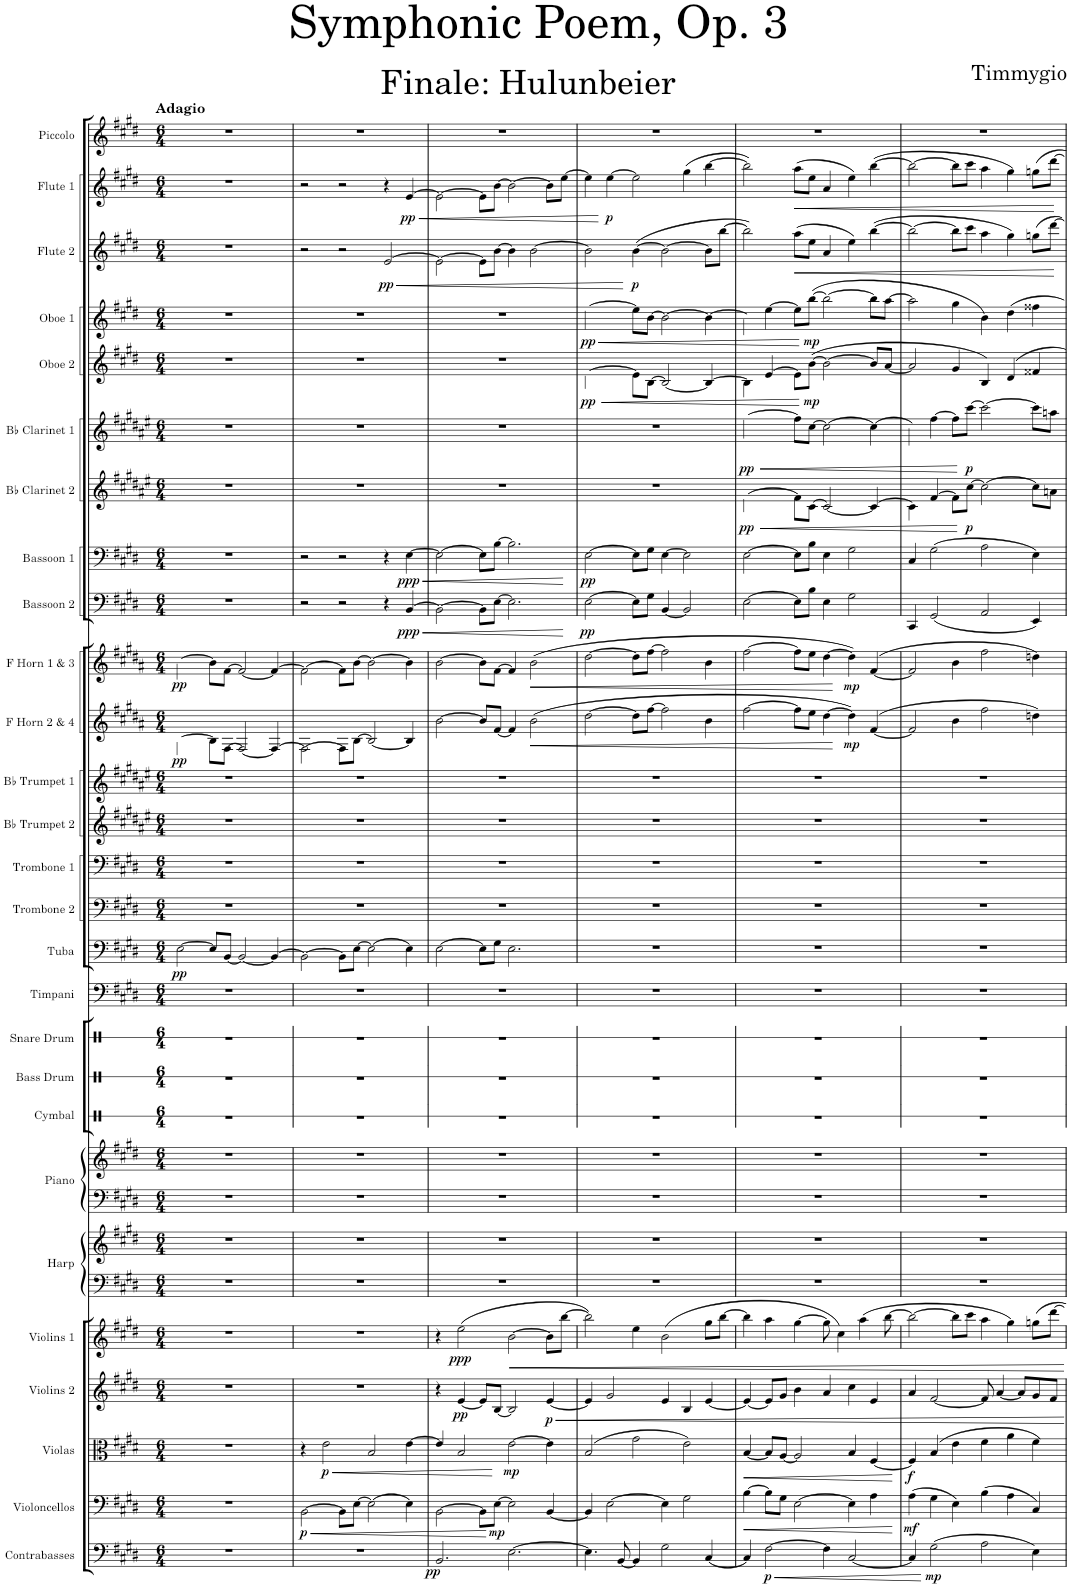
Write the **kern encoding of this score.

**kern	**dynam	**kern	**dynam	**kern	**dynam	**kern	**dynam	**kern	**dynam	**kern	**kern	**kern	**kern	**kern	**kern	**kern	**kern	**kern	**dynam	**kern	**kern	**kern	**kern	**kern	**dynam	**kern	**dynam	**kern	**dynam	**kern	**dynam	**kern	**dynam	**kern	**dynam	**kern	**dynam	**kern	**dynam	**kern	**dynam	**kern	**dynam	**kern
*part27	*part27	*part26	*part26	*part25	*part25	*part24	*part24	*part23	*part23	*part22	*part22	*part21	*part21	*part20	*part19	*part18	*part17	*part16	*part16	*part15	*part14	*part13	*part12	*part11	*part11	*part10	*part10	*part9	*part9	*part8	*part8	*part7	*part7	*part6	*part6	*part5	*part5	*part4	*part4	*part3	*part3	*part2	*part2	*part1
*staff29	*staff29	*staff28	*staff28	*staff27	*staff27	*staff26	*staff26	*staff25	*staff25	*staff24	*staff23	*staff22	*staff21	*staff20	*staff19	*staff18	*staff17	*staff16	*staff16	*staff15	*staff14	*staff13	*staff12	*staff11	*staff11	*staff10	*staff10	*staff9	*staff9	*staff8	*staff8	*staff7	*staff7	*staff6	*staff6	*staff5	*staff5	*staff4	*staff4	*staff3	*staff3	*staff2	*staff2	*staff1
*I"Contrabasses	*	*I"Violoncellos	*	*I"Violas	*	*I"Violins 2	*	*I"Violins 1	*	*I"Harp	*	*I"Piano	*	*I"Cymbal	*I"Bass Drum	*I"Snare Drum	*I"Timpani	*I"Tuba	*	*I"Trombone 2	*I"Trombone 1	*I"Bb Trumpet 2	*I"Bb Trumpet 1	*I"F Horn 2 &amp; 4	*	*I"F Horn 1 &amp; 3	*	*I"Bassoon 2	*	*I"Bassoon 1	*	*I"Bb Clarinet 2	*	*I"Bb Clarinet 1	*	*I"Oboe 2	*	*I"Oboe 1	*	*I"Flute 2	*	*I"Flute 1	*	*I"Piccolo
*I'Cbs.	*	*I'Vcs.	*	*I'Vlas.	*	*I'Vlns. 2	*	*I'Vlns. 1	*	*I'Hrp.	*	*I'Pno.	*	*I'Cym.	*I'B. Dr.	*I'Sn Dr	*I'Timp.	*I'Tba.	*	*I'Tbn. 2	*I'Tbn. 1	*I'Bb Tpt. 2	*I'Bb Tpt. 1	*I'F Hn. 2 4	*	*I'F Hn. 1 3	*	*I'Bsn. 2	*	*I'Bsn. 1	*	*I'Bb Cl. 2	*	*I'Bb Cl. 1	*	*I'Ob. 2	*	*I'Ob. 1	*	*I'Fl. 2	*	*I'Fl. 1	*	*I'Picc.
*	*	*	*	*	*	*	*	*	*	*	*	*	*	*stria1	*stria1	*stria1	*	*	*	*	*	*	*	*	*	*	*	*	*	*	*	*	*	*	*	*	*	*	*	*	*	*	*	*
*clefF4	*	*clefF4	*	*clefC3	*	*clefG2	*	*clefG2	*	*clefF4	*clefG2	*clefF4	*clefG2	*clefX	*clefX	*clefX	*clefF4	*clefF4	*	*clefF4	*clefF4	*clefG2	*clefG2	*clefG2	*	*clefG2	*	*clefF4	*	*clefF4	*	*clefG2	*	*clefG2	*	*clefG2	*	*clefG2	*	*clefG2	*	*clefG2	*	*clefG2
*Trd7c12	*	*	*	*	*	*	*	*	*	*	*	*	*	*	*	*	*	*	*	*	*	*Trd1c2	*Trd1c2	*Trd4c7	*	*Trd4c7	*	*	*	*	*	*Trd1c2	*	*Trd1c2	*	*	*	*	*	*	*	*	*	*Trd-7c-12
*k[f#c#g#d#]	*	*k[f#c#g#d#]	*	*k[f#c#g#d#]	*	*k[f#c#g#d#]	*	*k[f#c#g#d#]	*	*k[f#c#g#d#]	*k[f#c#g#d#]	*k[f#c#g#d#]	*k[f#c#g#d#]	*k[]	*k[]	*k[]	*k[f#c#g#d#]	*k[f#c#g#d#]	*	*k[f#c#g#d#]	*k[f#c#g#d#]	*k[f#c#g#d#a#e#]	*k[f#c#g#d#a#e#]	*k[f#c#g#d#a#]	*	*k[f#c#g#d#a#]	*	*k[f#c#g#d#]	*	*k[f#c#g#d#]	*	*k[f#c#g#d#a#e#]	*	*k[f#c#g#d#a#e#]	*	*k[f#c#g#d#]	*	*k[f#c#g#d#]	*	*k[f#c#g#d#]	*	*k[f#c#g#d#]	*	*k[f#c#g#d#]
*M6/4	*	*M6/4	*	*M6/4	*	*M6/4	*	*M6/4	*	*M6/4	*M6/4	*M6/4	*M6/4	*M6/4	*M6/4	*M6/4	*M6/4	*M6/4	*	*M6/4	*M6/4	*M6/4	*M6/4	*M6/4	*	*M6/4	*	*M6/4	*	*M6/4	*	*M6/4	*	*M6/4	*	*M6/4	*	*M6/4	*	*M6/4	*	*M6/4	*	*M6/4
=1	=1	=1	=1	=1	=1	=1	=1	=1	=1	=1	=1	=1	=1	=1	=1	=1	=1	=1	=1	=1	=1	=1	=1	=1	=1	=1	=1	=1	=1	=1	=1	=1	=1	=1	=1	=1	=1	=1	=1	=1	=1	=1	=1	=1
!	!	!	!	!	!	!	!	!	!	!	!	!	!	!	!	!	!	!	!	!	!	!	!	!	!	!	!	!	!	!	!	!	!	!	!	!	!	!	!	!	!	!	!	!LO:TX:a:B:t=Adagio
!	!	!	!	!	!	!	!	!	!	!	!	!	!	!	!	!	!	!	!LO:DY:b	!	!	!	!	!	!LO:DY:b	!	!LO:DY:b	!	!	!	!	!	!	!	!	!	!	!	!	!	!	!	!	!
1.r	.	1.r	.	1.r	.	1.r	.	1.r	.	1.r	1.r	1.r	1.r	1.r	1.r	1.r	1.r	[2E\	pp	1.r	1.r	1.r	1.r	[2B\	pp	[2b\	pp	1.r	.	1.r	.	1.r	.	1.r	.	1.r	.	1.r	.	1.r	.	1.r	.	1.r
.	.	.	.	.	.	.	.	.	.	.	.	.	.	.	.	.	.	8E/L]	.	.	.	.	.	8B\L]	.	8b\L]	.	.	.	.	.	.	.	.	.	.	.	.	.	.	.	.	.	.
.	.	.	.	.	.	.	.	.	.	.	.	.	.	.	.	.	.	[8BB/J	.	.	.	.	.	[8F#\J	.	[8f#\J	.	.	.	.	.	.	.	.	.	.	.	.	.	.	.	.	.	.
.	.	.	.	.	.	.	.	.	.	.	.	.	.	.	.	.	.	2BB/_	.	.	.	.	.	2F#/_	.	2f#/_	.	.	.	.	.	.	.	.	.	.	.	.	.	.	.	.	.	.
.	.	.	.	.	.	.	.	.	.	.	.	.	.	.	.	.	.	4BB/_	.	.	.	.	.	4F#/_	.	4f#/_	.	.	.	.	.	.	.	.	.	.	.	.	.	.	.	.	.	.
=2	=2	=2	=2	=2	=2	=2	=2	=2	=2	=2	=2	=2	=2	=2	=2	=2	=2	=2	=2	=2	=2	=2	=2	=2	=2	=2	=2	=2	=2	=2	=2	=2	=2	=2	=2	=2	=2	=2	=2	=2	=2	=2	=2	=2
!	!	!	!LO:HP:b	!	!	!	!	!	!	!	!	!	!	!	!	!	!	!	!	!	!	!	!	!	!	!	!	!	!	!	!	!	!	!	!	!	!	!	!	!	!	!	!	!
!	!	!	!LO:DY:n=1:b	!	!	!	!	!	!	!	!	!	!	!	!	!	!	!	!	!	!	!	!	!	!	!	!	!	!	!	!	!	!	!	!	!	!	!	!	!	!	!	!	!
1.r	.	[2BB\	< p	4r	.	1.r	.	1.r	.	1.r	1.r	1.r	1.r	1.r	1.r	1.r	1.r	2BB\_	.	1.r	1.r	1.r	1.r	2F#\_	.	2f#\_	.	2r	.	2r	.	1.r	.	1.r	.	1.r	.	1.r	.	2r	.	2r	.	1.r
!	!	!	!	!	!LO:HP:b	!	!	!	!	!	!	!	!	!	!	!	!	!	!	!	!	!	!	!	!	!	!	!	!	!	!	!	!	!	!	!	!	!	!	!	!	!	!	!
!	!	!	!	!	!LO:DY:n=1:b	!	!	!	!	!	!	!	!	!	!	!	!	!	!	!	!	!	!	!	!	!	!	!	!	!	!	!	!	!	!	!	!	!	!	!	!	!	!	!
.	.	.	.	2e\	< p	.	.	.	.	.	.	.	.	.	.	.	.	.	.	.	.	.	.	.	.	.	.	.	.	.	.	.	.	.	.	.	.	.	.	.	.	.	.	.
.	.	8BB\L]	.	.	.	.	.	.	.	.	.	.	.	.	.	.	.	8BB\L]	.	.	.	.	.	8F#\L]	.	8f#\L]	.	2r	.	2r	.	.	.	.	.	.	.	.	.	2r	.	2r	.	.
.	.	[8E\J	.	.	.	.	.	.	.	.	.	.	.	.	.	.	.	[8E\J	.	.	.	.	.	[8B\J	.	[8b\J	.	.	.	.	.	.	.	.	.	.	.	.	.	.	.	.	.	.
.	.	2E\_	.	2B/	.	.	.	.	.	.	.	.	.	.	.	.	.	2E\_	.	.	.	.	.	2B/_	.	2b\_	.	.	.	.	.	.	.	.	.	.	.	.	.	.	.	.	.	.
!	!	!	!	!	!	!	!	!	!	!	!	!	!	!	!	!	!	!	!	!	!	!	!	!	!	!	!	!	!	!	!	!	!	!	!	!	!	!	!	!	!LO:HP:b	!	!	!
!	!	!	!	!	!	!	!	!	!	!	!	!	!	!	!	!	!	!	!	!	!	!	!	!	!	!	!	!	!	!	!	!	!	!	!	!	!	!	!	!	!LO:DY:n=1:b	!	!	!
.	.	.	.	.	.	.	.	.	.	.	.	.	.	.	.	.	.	.	.	.	.	.	.	.	.	.	.	4r	.	4r	.	.	.	.	.	.	.	.	.	[2e/	< pp	4r	.	.
!	!	!	!	!	!	!	!	!	!	!	!	!	!	!	!	!	!	!	!	!	!	!	!	!	!	!	!	!	!LO:HP:b	!	!LO:HP:b	!	!	!	!	!	!	!	!	!	!	!	!LO:HP:b	!
!	!	!	!	!	!	!	!	!	!	!	!	!	!	!	!	!	!	!	!	!	!	!	!	!	!	!	!	!	!LO:DY:n=1:b	!	!LO:DY:n=1:b	!	!	!	!	!	!	!	!	!	!	!	!LO:DY:n=1:b	!
.	.	4E\]	.	[4e\	.	.	.	.	.	.	.	.	.	.	.	.	.	4E\]	.	.	.	.	.	4B/]	.	4b\]	.	[4BB/	< ppp	[4E\	< ppp	.	.	.	.	.	.	.	.	.	.	[4e/	< pp	.
=3	=3	=3	=3	=3	=3	=3	=3	=3	=3	=3	=3	=3	=3	=3	=3	=3	=3	=3	=3	=3	=3	=3	=3	=3	=3	=3	=3	=3	=3	=3	=3	=3	=3	=3	=3	=3	=3	=3	=3	=3	=3	=3	=3	=3
!	!LO:DY:b	!	!	!	!	!	!	!	!	!	!	!	!	!	!	!	!	!	!	!	!	!	!	!	!	!	!	!	!	!	!	!	!	!	!	!	!	!	!	!	!	!	!	!
2.BB/	pp	[2BB\	.	4e/]	.	4r	.	4r	.	1.r	1.r	1.r	1.r	1.r	1.r	1.r	1.r	[2E\	.	1.r	1.r	1.r	1.r	[2b\	.	[2b\	.	2BB\_	.	2E\_	.	1.r	.	1.r	.	1.r	.	1.r	.	2e\_	.	2e\_	.	1.r
!	!	!	!	!	!	!	!LO:DY:b	!	!LO:DY:b	!	!	!	!	!	!	!	!	!	!	!	!	!	!	!	!	!	!	!	!	!	!	!	!	!	!	!	!	!	!	!	!	!	!	!
.	.	.	.	2B/	.	[4e/	pp	(2ee\	ppp	.	.	.	.	.	.	.	.	.	.	.	.	.	.	.	.	.	.	.	.	.	.	.	.	.	.	.	.	.	.	.	.	.	.	.
.	.	8BB\L]	.	.	.	8e/L]	.	.	.	.	.	.	.	.	.	.	.	8E\L]	.	.	.	.	.	8b/L]	.	8b\L]	.	8BB\L]	.	8E\L]	.	.	.	.	.	.	.	.	.	8e\L]	.	8e\L]	.	.
!	!	!	!LO:DY:n=1:b	!	!	!	!	!	!	!	!	!	!	!	!	!	!	!	!	!	!	!	!	!	!	!	!	!	!	!	!	!	!	!	!	!	!	!	!	!	!	!	!	!
.	.	[8E\J	[ mp	.	.	[8B/J	.	.	.	.	.	.	.	.	.	.	.	8G#\J	.	.	.	.	.	[8f#/J	.	[8f#\J	.	[8E\J	.	[8B\J	.	.	.	.	.	.	.	.	.	[8b\J	.	[8b\J	.	.
!	!	!	!	!	!LO:DY:n=1:b	!	!	!	!LO:HP:b	!	!	!	!	!	!	!	!	!	!	!	!	!	!	!	!	!	!	!	!	!	!	!	!	!	!	!	!	!	!	!	!	!	!	!
[2.E\	.	2E\]	.	[2e\	[ mp	2B/]	.	[2b\	<	.	.	.	.	.	.	.	.	2.E\	.	.	.	.	.	4f#/]	.	4f#/]	.	2.E\]	.	2.B\]	.	.	.	.	.	.	.	.	.	4b\]	.	2b\_	.	.
!	!	!	!	!	!	!	!	!	!	!	!	!	!	!	!	!	!	!	!	!	!	!	!	!	!LO:HP:b	!	!LO:HP:b	!	!	!	!	!	!	!	!	!	!	!	!	!	!	!	!	!
.	.	.	.	.	.	.	.	.	.	.	.	.	.	.	.	.	.	.	.	.	.	.	.	(2b\	<	(2b\	<	.	.	.	.	.	.	.	.	.	.	.	.	[2b\	.	.	.	.
!	!	!	!	!	!	!	!LO:HP:b	!	!	!	!	!	!	!	!	!	!	!	!	!	!	!	!	!	!	!	!	!	!	!	!	!	!	!	!	!	!	!	!	!	!	!	!	!
!	!	!	!	!	!	!	!LO:DY:n=1:b	!	!	!	!	!	!	!	!	!	!	!	!	!	!	!	!	!	!	!	!	!	!	!	!	!	!	!	!	!	!	!	!	!	!	!	!	!
.	.	[4BB/	.	4e\]	.	[4e/	< p	8b\L]	.	.	.	.	.	.	.	.	.	.	.	.	.	.	.	.	.	.	.	.	.	.	.	.	.	.	.	.	.	.	.	.	.	8b\L]	.	.
.	.	.	.	.	.	.	.	[8bb\J	.	.	.	.	.	.	.	.	.	.	.	.	.	.	.	.	.	.	.	.	.	.	.	.	.	.	.	.	.	.	.	.	.	[8ee\J	.	.
.	.	.	.	.	.	.	.	.	.	.	.	.	.	.	.	.	.	.	.	.	.	.	.	.	.	.	.	.	[	.	[	.	.	.	.	.	.	.	.	.	.	.	.	.
=4	=4	=4	=4	=4	=4	=4	=4	=4	=4	=4	=4	=4	=4	=4	=4	=4	=4	=4	=4	=4	=4	=4	=4	=4	=4	=4	=4	=4	=4	=4	=4	=4	=4	=4	=4	=4	=4	=4	=4	=4	=4	=4	=4	=4
!	!	!	!	!	!	!	!	!	!	!	!	!	!	!	!	!	!	!	!	!	!	!	!	!	!	!	!	!	!LO:DY:b	!	!LO:DY:b	!	!	!	!	!	!LO:HP:b	!	!LO:HP:b	!	!	!	!	!
!	!	!	!	!	!	!	!	!	!	!	!	!	!	!	!	!	!	!	!	!	!	!	!	!	!	!	!	!	!	!	!	!	!	!	!	!	!LO:DY:n=1:b	!	!LO:DY:n=1:b	!	!	!	!	!
4.E\]	.	4BB/]	.	(2B/	.	4e/]	.	2bb\])	.	1.r	1.r	1.r	1.r	1.r	1.r	1.r	1.r	1.r	.	1.r	1.r	1.r	1.r	[2dd#\	.	[2dd#\	.	[2E\	pp	[2E\	pp	1.r	.	1.r	.	[2e\	< pp	[2ee\	< pp	2b\]	.	4ee\]	.	1.r
!	!	!	!	!	!	!	!	!	!	!	!	!	!	!	!	!	!	!	!	!	!	!	!	!	!	!	!	!	!	!	!	!	!	!	!	!	!	!	!	!	!	!	!LO:DY:n=1:b	!
.	.	[2E\	.	.	.	2g#/	.	.	.	.	.	.	.	.	.	.	.	.	.	.	.	.	.	.	.	.	.	.	.	.	.	.	.	.	.	.	.	.	.	.	.	[4ee\	[ p	.
[8BB/	.	.	.	.	.	.	.	.	.	.	.	.	.	.	.	.	.	.	.	.	.	.	.	.	.	.	.	.	.	.	.	.	.	.	.	.	.	.	.	.	.	.	.	.
!	!	!	!	!	!	!	!	!	!	!	!	!	!	!	!	!	!	!	!	!	!	!	!	!	!	!	!	!	!	!	!	!	!	!	!	!	!	!	!	!	!LO:DY:n=1:b	!	!	!
4BB/]	.	.	.	2g#\	.	.	.	4ee\	.	.	.	.	.	.	.	.	.	.	.	.	.	.	.	8dd#\L]	.	8dd#\L]	.	8E\L]	.	8E\L]	.	.	.	.	.	8e\L]	.	8ee\L]	.	([4b\	[ p	2ee\]	.	.
.	.	.	.	.	.	.	.	.	.	.	.	.	.	.	.	.	.	.	.	.	.	.	.	[8ff#\J	.	[8ff#\J	.	8G#\J	.	8G#\J	.	.	.	.	.	[8B\J	.	[8b\J	.	.	.	.	.	.
2G#\	.	4E\]	.	.	.	4e/	.	(2b\	.	.	.	.	.	.	.	.	.	.	.	.	.	.	.	2ff#\]	.	2ff#\]	.	[4BB/	.	[4E\	.	.	.	.	.	2B/_	.	2b\_	.	2b\_	.	.	.	.
.	.	2G#\	.	2e\)	.	4B/	.	.	.	.	.	.	.	.	.	.	.	.	.	.	.	.	.	.	.	.	.	2BB/]	.	2E\]	.	.	.	.	.	.	.	.	.	.	.	(4gg#\	.	.
[4C#/	.	.	.	.	.	[4e/	.	8gg#\L	.	.	.	.	.	.	.	.	.	.	.	.	.	.	.	4b\	.	4b\	.	.	.	.	.	.	.	.	.	4B/_	.	4b\_	.	8b\L]	.	[4bb\	.	.
.	.	.	.	.	.	.	.	[8bb\J	.	.	.	.	.	.	.	.	.	.	.	.	.	.	.	.	.	.	.	.	.	.	.	.	.	.	.	.	.	.	.	[8bb\J	.	.	.	.
=5	=5	=5	=5	=5	=5	=5	=5	=5	=5	=5	=5	=5	=5	=5	=5	=5	=5	=5	=5	=5	=5	=5	=5	=5	=5	=5	=5	=5	=5	=5	=5	=5	=5	=5	=5	=5	=5	=5	=5	=5	=5	=5	=5	=5
!	!	!	!LO:HP:b	!	!LO:HP:b	!	!	!	!	!	!	!	!	!	!	!	!	!	!	!	!	!	!	!	!	!	!	!	!	!	!	!	!LO:HP:b	!	!LO:HP:b	!	!	!	!	!	!	!	!	!
!	!	!	!	!	!	!	!	!	!	!	!	!	!	!	!	!	!	!	!	!	!	!	!	!	!	!	!	!	!	!	!	!	!LO:DY:n=1:b	!	!LO:DY:n=1:b	!	!	!	!	!	!	!	!	!
4C#/]	.	[4B\	<	[4B/	<	4e/_	.	4bb\]	.	1.r	1.r	1.r	1.r	1.r	1.r	1.r	1.r	1.r	.	1.r	1.r	1.r	1.r	[2ff#\	.	[2ff#\	.	[2E\	.	[2E\	.	[2f#\	< pp	[2ff#\	< pp	4B\]	.	4b\]	.	2bb\])	.	2bb\])	.	1.r
!	!LO:HP:b	!	!	!	!	!	!	!	!	!	!	!	!	!	!	!	!	!	!	!	!	!	!	!	!	!	!	!	!	!	!	!	!	!	!	!	!	!	!	!	!	!	!	!
!	!LO:DY:n=1:b	!	!	!	!	!	!	!	!	!	!	!	!	!	!	!	!	!	!	!	!	!	!	!	!	!	!	!	!	!	!	!	!	!	!	!	!	!	!	!	!	!	!	!
[2F#\	< p	8B\L]	.	8B/L]	.	8e/L]	.	4aa\	.	.	.	.	.	.	.	.	.	.	.	.	.	.	.	.	.	.	.	.	.	.	.	.	.	.	.	[4e/	.	[4ee\	.	.	.	.	.	.
.	.	8G#\J	.	[8A/J	.	8g#/J	.	.	.	.	.	.	.	.	.	.	.	.	.	.	.	.	.	.	.	.	.	.	.	.	.	.	.	.	.	.	.	.	.	.	.	.	.	.
.	.	[2E\	.	2A/]	.	4b\	.	[4gg#\	.	.	.	.	.	.	.	.	.	.	.	.	.	.	.	8ff#\L]	.	8ff#\L]	.	8E\L]	.	8E\L]	.	8f#\L]	.	8ff#\L]	.	8e\L]	.	8ee\L]	.	(8aa\L	.	(8aa\L	.	.
!	!	!	!	!	!	!	!	!	!	!	!	!	!	!	!	!	!	!	!	!	!	!	!	!	!	!	!	!	!	!	!	!	!	!	!	!	!LO:DY:n=1:b	!	!LO:DY:n=1:b	!	!	!	!	!
.	.	.	.	.	.	.	.	.	.	.	.	.	.	.	.	.	.	.	.	.	.	.	.	8ee\J	.	8ee\J	.	8B\J	.	8B\J	.	[8c#\J	.	[8cc#\J	.	([8b\J	[ mp	([8bb\J	[ mp	8ee\J	.	8ee\J	.	.
4F#\]	.	.	.	.	.	4a/	.	8gg#\]	.	.	.	.	.	.	.	.	.	.	.	.	.	.	.	[4dd#\	.	[4dd#\	.	4E\	.	4E\	.	2c#/_	.	2cc#\_	.	2b\_	.	2bb\_	.	4a/	.	4a/	.	.
.	.	.	.	.	.	.	.	4cc#\)	.	.	.	.	.	.	.	.	.	.	.	.	.	.	.	.	.	.	.	.	.	.	.	.	.	.	.	.	.	.	.	.	.	.	.	.
!	!	!	!	!	!	!	!	!	!	!	!	!	!	!	!	!	!	!	!	!	!	!	!	!	!LO:DY:n=1:b	!	!LO:DY:n=1:b	!	!	!	!	!	!	!	!	!	!	!	!	!	!	!	!	!
[2C#/	.	4E\]	.	4B/	.	4cc#\	.	.	.	.	.	.	.	.	.	.	.	.	.	.	.	.	.	4dd#\])	[ mp	4dd#\])	[ mp	2G#\	.	2G#\	.	.	.	.	.	.	.	.	.	4ee\)	.	4ee\)	.	.
.	.	.	.	.	.	.	.	(4aa\	.	.	.	.	.	.	.	.	.	.	.	.	.	.	.	.	.	.	.	.	.	.	.	.	.	.	.	.	.	.	.	.	.	.	.	.
.	.	4A\	.	[4F#/	.	4e/	.	.	.	.	.	.	.	.	.	.	.	.	.	.	.	.	.	([4f#/	.	([4f#/	.	.	.	.	.	4c#/_	.	4cc#\_	.	8b/L]	.	8bb\L]	.	([4bb\	.	([4bb\	.	.
.	.	.	.	.	.	.	.	[8bb\	.	.	.	.	.	.	.	.	.	.	.	.	.	.	.	.	.	.	.	.	.	.	.	.	.	.	.	[8a/J	.	[8aa\J	.	.	.	.	.	.
.	.	.	[	.	[	.	.	.	.	.	.	.	.	.	.	.	.	.	.	.	.	.	.	.	.	.	.	.	.	.	.	.	.	.	.	.	.	.	.	.	.	.	.	.
=6	=6	=6	=6	=6	=6	=6	=6	=6	=6	=6	=6	=6	=6	=6	=6	=6	=6	=6	=6	=6	=6	=6	=6	=6	=6	=6	=6	=6	=6	=6	=6	=6	=6	=6	=6	=6	=6	=6	=6	=6	=6	=6	=6	=6
!	!	!	!LO:DY:b	!	!LO:DY:b	!	!	!	!	!	!	!	!	!	!	!	!	!	!	!	!	!	!	!	!	!	!	!	!	!	!	!	!	!	!	!	!	!	!	!	!	!	!	!
4C#/]	.	(4A\	mf	4F#/]	f	4a/	.	2bb\_	.	1.r	1.r	1.r	1.r	1.r	1.r	1.r	1.r	1.r	.	1.r	1.r	1.r	1.r	2f#/]	.	2f#/]	.	4CC#/	.	4C#/	.	4c#\]	.	4cc#\]	.	2a/]	.	2aa\]	.	2bb\_	.	2bb\_	.	1.r
!	!LO:DY:n=1:b	!	!	!	!	!	!	!	!	!	!	!	!	!	!	!	!	!	!	!	!	!	!	!	!	!	!	!	!	!	!	!	!	!	!	!	!	!	!	!	!	!	!	!
(2G#\	[ mp	4G#\	.	(4B/	.	[2f#/	.	.	.	.	.	.	.	.	.	.	.	.	.	.	.	.	.	.	.	.	.	(2GG#/	.	(2G#\	.	[4f#/	.	[4ff#\	.	.	.	.	.	.	.	.	.	.
.	.	4E\)	.	4e\	.	.	.	8bb\L]	.	.	.	.	.	.	.	.	.	.	.	.	.	.	.	4b\	.	4b\	.	.	.	.	.	8f#\L]	.	8ff#\L]	.	4g#/	.	4gg#\	.	8bb\L]	.	8bb\L]	.	.
!	!	!	!	!	!	!	!	!	!	!	!	!	!	!	!	!	!	!	!	!	!	!	!	!	!	!	!	!	!	!	!	!	!LO:DY:n=1:b	!	!LO:DY:n=1:b	!	!	!	!	!	!	!	!	!
.	.	.	.	.	.	.	.	8ccc#\J	.	.	.	.	.	.	.	.	.	.	.	.	.	.	.	.	.	.	.	.	.	.	.	[8cc#\J	[ p	[8ccc#\J	[ p	.	.	.	.	8ccc#\J	.	8ccc#\J	.	.
2A\	.	(4B\	.	4f#\	.	8f#/]	.	4aa\	.	.	.	.	.	.	.	.	.	.	.	.	.	.	.	2ff#\	.	2ff#\	.	2AA/	.	2A\	.	2cc#\_	.	2ccc#\_	.	4B/)	.	4b\)	.	4aa\	.	4aa\	.	.
.	.	.	.	.	.	[4a/	.	.	.	.	.	.	.	.	.	.	.	.	.	.	.	.	.	.	.	.	.	.	.	.	.	.	.	.	.	.	.	.	.	.	.	.	.	.
.	.	4A\	.	4a\	.	.	.	4gg#\)	.	.	.	.	.	.	.	.	.	.	.	.	.	.	.	.	.	.	.	.	.	.	.	.	.	.	.	4d#/	.	4dd#\	.	4gg#\)	.	4gg#\)	.	.
.	.	.	.	.	.	8a/L]	.	.	.	.	.	.	.	.	.	.	.	.	.	.	.	.	.	.	.	.	.	.	.	.	.	.	.	.	.	.	.	.	.	.	.	.	.	.
4E\)	.	4C#/)	.	4f#\)	.	8g#/	.	8ggn\L	.	.	.	.	.	.	.	.	.	.	.	.	.	.	.	4ddn\)	.	4ddn\)	.	4EE/)	.	4E\)	.	8cc#\L]	.	8ccc#\L]	.	4f##X/	.	4ff##X\	.	8ggn\L	.	8ggn\L	.	.
.	.	.	.	.	.	8f#/J	.	[8ddd#\J	.	.	.	.	.	.	.	.	.	.	.	.	.	.	.	.	.	.	.	.	.	.	.	8an\J	.	8aan\J	.	.	.	.	.	[8ddd#\J	.	[8ddd#\J	.	.
.	.	.	.	.	.	.	[	.	[	.	.	.	.	.	.	.	.	.	.	.	.	.	.	.	.	.	.	.	.	.	.	.	.	.	.	.	.	.	.	.	.	.	.	.
=	=	=	=	=	=	=	=	=	=	=	=	=	=	=	=	=	=	=	=	=	=	=	=	=	=	=	=	=	=	=	=	=	=	=	=	=	=	=	=	=	=	=	=	=
*-	*-	*-	*-	*-	*-	*-	*-	*-	*-	*-	*-	*-	*-	*-	*-	*-	*-	*-	*-	*-	*-	*-	*-	*-	*-	*-	*-	*-	*-	*-	*-	*-	*-	*-	*-	*-	*-	*-	*-	*-	*-	*-	*-	*-
